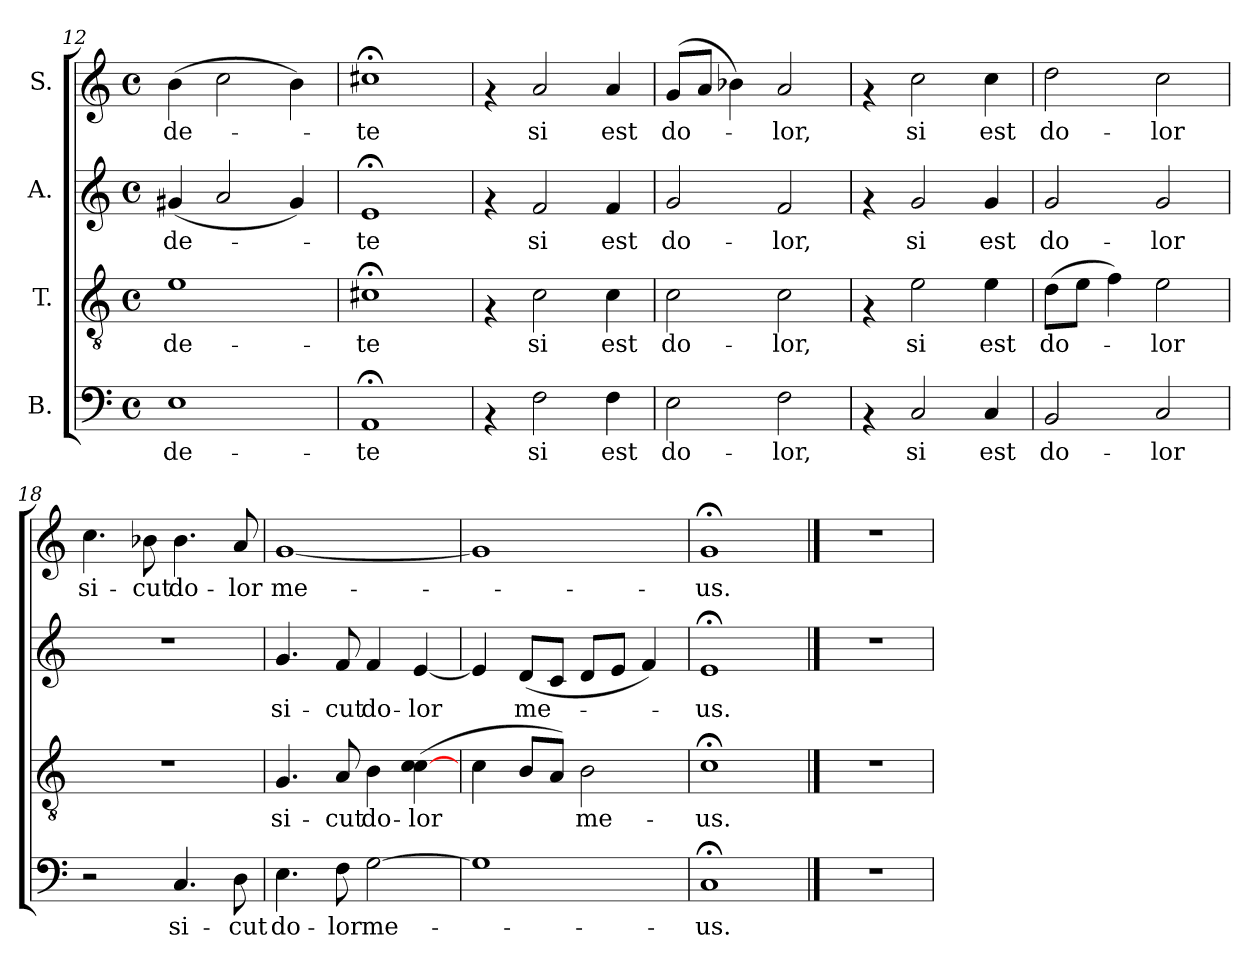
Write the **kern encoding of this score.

**kern	**text	**kern	**text	**kern	**text	**kern	**text
*part4	*part4	*part3	*part3	*part2	*part2	*part1	*part1
*staff4	*staff4	*staff3	*staff3	*staff2	*staff2	*staff1	*staff1
*I"B.	*	*I"T.	*	*I"A.	*	*I"S.	*
*clefF4	*	*clefGv2	*	*clefG2	*	*clefG2	*
*k[]	*	*k[]	*	*k[]	*	*k[]	*
*C:	*	*C:	*	*C:	*	*C:	*
*M4/4	*	*M4/4	*	*M4/4	*	*M4/4	*
*met(c)	*	*met(c)	*	*met(c)	*	*met(c)	*
=12	=12	=12	=12	=12	=12	=12	=12
!	!LO:LY:b	!	!LO:LY:b	!	!LO:LY:b	!	!LO:LY:b
1E	-de-	1e	-de-	(>4g#X/	-de-	(>4b\	-de-
.	.	.	.	2a/	.	2cc\	.
.	.	.	.	4g#/)	.	4b\)	.
=13	=13	=13	=13	=13	=13	=13	=13
!	!LO:LY:b	!	!LO:LY:b	!	!LO:LY:b	!	!LO:LY:b
1AA;	-te	1c#X;	-te	1e;	-te	1cc#X;	-te
=14	=14	=14	=14	=14	=14	=14	=14
4rAA	.	4rF	.	4rf	.	4rf	.
!	!LO:LY:b	!	!LO:LY:b	!	!LO:LY:b	!	!LO:LY:b
2F\	si	2c\	si	2f/	si	2a/	si
!	!LO:LY:b	!	!LO:LY:b	!	!LO:LY:b	!	!LO:LY:b
4F\	est	4c\	est	4f/	est	4a/	est
!!LO:LB:g=z
=15	=15	=15	=15	=15	=15	=15	=15
!	!LO:LY:b	!	!LO:LY:b	!	!LO:LY:b	!	!LO:LY:b
2E\	do-	2c\	do-	2g/	do-	(>8g/L	do-
.	.	.	.	.	.	8a/J	.
.	.	.	.	.	.	4b-X\)	.
!	!LO:LY:b	!	!LO:LY:b	!	!LO:LY:b	!	!LO:LY:b
2F\	-lor,	2c\	-lor,	2f/	-lor,	2a/	-lor,
=16	=16	=16	=16	=16	=16	=16	=16
4rAA	.	4rF	.	4rf	.	4rf	.
!	!LO:LY:b	!	!LO:LY:b	!	!LO:LY:b	!	!LO:LY:b
2C/	si	2e\	si	2g/	si	2cc\	si
!	!LO:LY:b	!	!LO:LY:b	!	!LO:LY:b	!	!LO:LY:b
4C/	est	4e\	est	4g/	est	4cc\	est
=17	=17	=17	=17	=17	=17	=17	=17
!	!LO:LY:b	!	!LO:LY:b	!	!LO:LY:b	!	!LO:LY:b
2BB/	do-	(>8d\L	do-	2g/	do-	2dd\	do-
.	.	8e\J	.	.	.	.	.
.	.	4f\)	.	.	.	.	.
!	!LO:LY:b	!	!LO:LY:b	!	!LO:LY:b	!	!LO:LY:b
2C/	-lor	2e\	-lor	2g/	-lor	2cc\	-lor
=18	=18	=18	=18	=18	=18	=18	=18
!	!	!	!	!	!	!	!LO:LY:b
2r	.	1r	.	1r	.	4.cc\	si-
!	!	!	!	!	!	!	!LO:LY:b
.	.	.	.	.	.	8b-X\	-cut
!	!LO:LY:b	!	!	!	!	!	!LO:LY:b
4.C/	si-	.	.	.	.	4.b-\	do-
!	!LO:LY:b	!	!	!	!	!	!LO:LY:b
8D\	-cut	.	.	.	.	8a/	-lor
!!LO:LB:g=z
=19	=19	=19	=19	=19	=19	=19	=19
!	!LO:LY:b	!	!LO:LY:b	!	!LO:LY:b	!	!LO:LY:b
4.E\	do-	4.G/	si-	4.g/	si-	[>1g	me-
!	!LO:LY:b	!	!LO:LY:b	!	!LO:LY:b	!	!
8F\	-lor	8A/	-cut	8f/	-cut	.	.
!	!LO:LY:b	!	!LO:LY:b	!	!LO:LY:b	!	!
[>2G\	me-	4B\	do-	4f/	do-	.	.
!	!	!	!LO:LY:b	!	!LO:LY:b	!	!
.	.	(>4c\ [>4c\	-lor	[>4e/	-lor	.	.
=20	=20	=20	=20	=20	=20	=20	=20
1G]	.	4c\	.	4e/]	.	1g]	.
!	!	!	!	!	!LO:LY:b	!	!
.	.	8B/L	.	(>8d/L	me-	.	.
.	.	8A/J)	.	8c/J	.	.	.
!	!	!	!LO:LY:b	!	!	!	!
.	.	2B\	me-	8d/L	.	.	.
.	.	.	.	8e/J	.	.	.
.	.	.	.	4f/)	.	.	.
=21	=21	=21	=21	=21	=21	=21	=21
!	!LO:LY:b	!	!LO:LY:b	!	!LO:LY:b	!	!LO:LY:b
1C;	-us.	1c;	-us.	1e;	-us.	1g;	-us.
==22	==22	==22	==22	==22	==22	==22	==22
1r	.	1r	.	1r	.	1r	.
=	=	=	=	=	=	=	=
*-	*-	*-	*-	*-	*-	*-	*-
